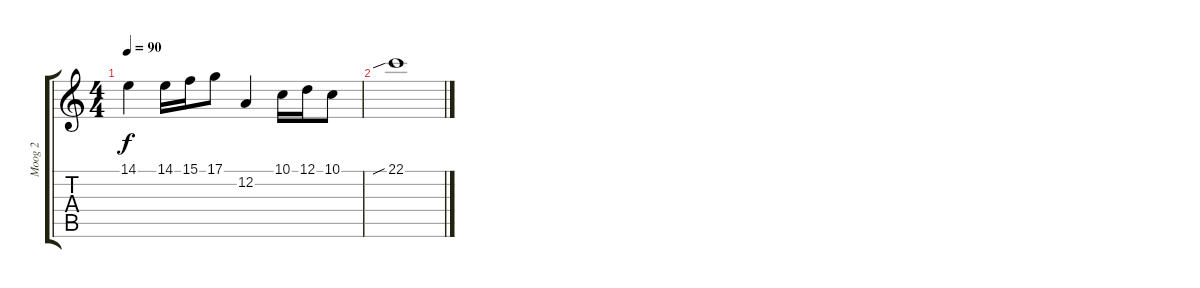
\track ("Moog 2" "Moog 2") {instrument lead1square}
\staff {score tabs}
\tuning (D4 A3 F3 C3 G2 D2) {hide}
\ts (4 4)
\tempo 90
\clef g2
\ks c
14.1{t}.4{dy f} 14.1.16 15.1.16 17.1.8 12.2.4 10.1.16 12.1.16 10.1.8 |
22.1{sib}.1
